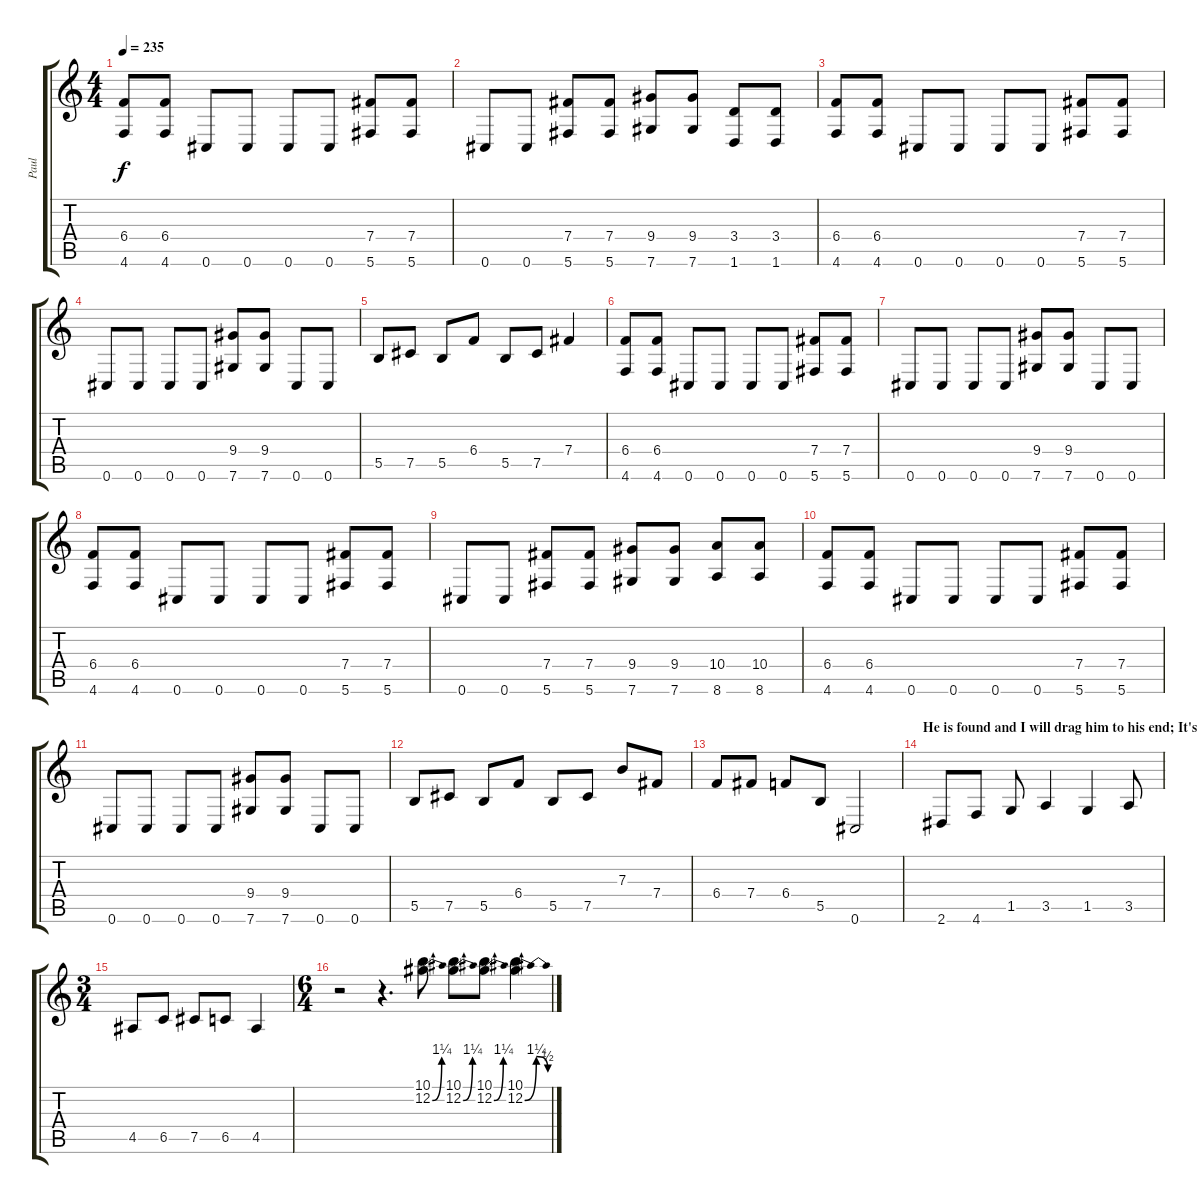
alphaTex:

\track ("Paul" "Paul") {instrument distortionguitar}
\staff {score tabs}
\tuning (Db4 Ab3 E3 B2 Gb2 Db2) {hide}
\ts (4 4)
\tempo 235
\clef g2
\ks c
(6.4 4.6).8{dy f} (6.4 4.6).8 0.6.8 0.6.8 0.6.8 0.6.8 (7.4 5.6).8 (7.4 5.6).8 |
0.6.8 0.6.8 (7.4 5.6).8 (7.4 5.6).8 (9.4 7.6).8 (9.4 7.6).8 (3.4 1.6).8 (3.4 1.6).8 |
(6.4 4.6).8 (6.4 4.6).8 0.6.8 0.6.8 0.6.8 0.6.8 (7.4 5.6).8 (7.4 5.6).8 |
0.6.8 0.6.8 0.6.8 0.6.8 (9.4 7.6).8 (9.4 7.6).8 0.6.8 0.6.8 |
5.5.8 7.5.8 5.5.8 6.4.8 5.5.8 7.5.8 7.4.4 |
(6.4 4.6).8 (6.4 4.6).8 0.6.8 0.6.8 0.6.8 0.6.8 (7.4 5.6).8 (7.4 5.6).8 |
0.6.8 0.6.8 0.6.8 0.6.8 (9.4 7.6).8 (9.4 7.6).8 0.6.8 0.6.8 |
(6.4 4.6).8 (6.4 4.6).8 0.6.8 0.6.8 0.6.8 0.6.8 (7.4 5.6).8 (7.4 5.6).8 |
0.6.8 0.6.8 (7.4 5.6).8 (7.4 5.6).8 (9.4 7.6).8 (9.4 7.6).8 (10.4 8.6).8 (10.4 8.6).8 |
(6.4 4.6).8 (6.4 4.6).8 0.6.8 0.6.8 0.6.8 0.6.8 (7.4 5.6).8 (7.4 5.6).8 |
0.6.8 0.6.8 0.6.8 0.6.8 (9.4 7.6).8 (9.4 7.6).8 0.6.8 0.6.8 |
5.5.8 7.5.8 5.5.8 6.4.8 5.5.8 7.5.8 7.3.8 7.4.8 |
6.4.8 7.4.8 6.4.8 5.5.8 0.6.2 |
\section ("" "He is found and I will drag him to his end; It's not selfish if it's what is right")
2.6.8 4.6.8 1.5.8 3.5.4 1.5.4 3.5.8 |
\ts (3 4)
4.5.8 6.5.8 7.5.8 6.5.8 4.5.4 |
\ts (6 4)
r.2 r.4{d} (10.1 12.2{be (bend 0 0 60 5)}).8 (10.1 12.2{be (bend 0 0 60 5)}).8 (10.1 12.2{be (bend 0 0 60 5)}).8 (10.1 12.2{be (bendrelease 0 0 15 5 45 5 60 2)}).4
